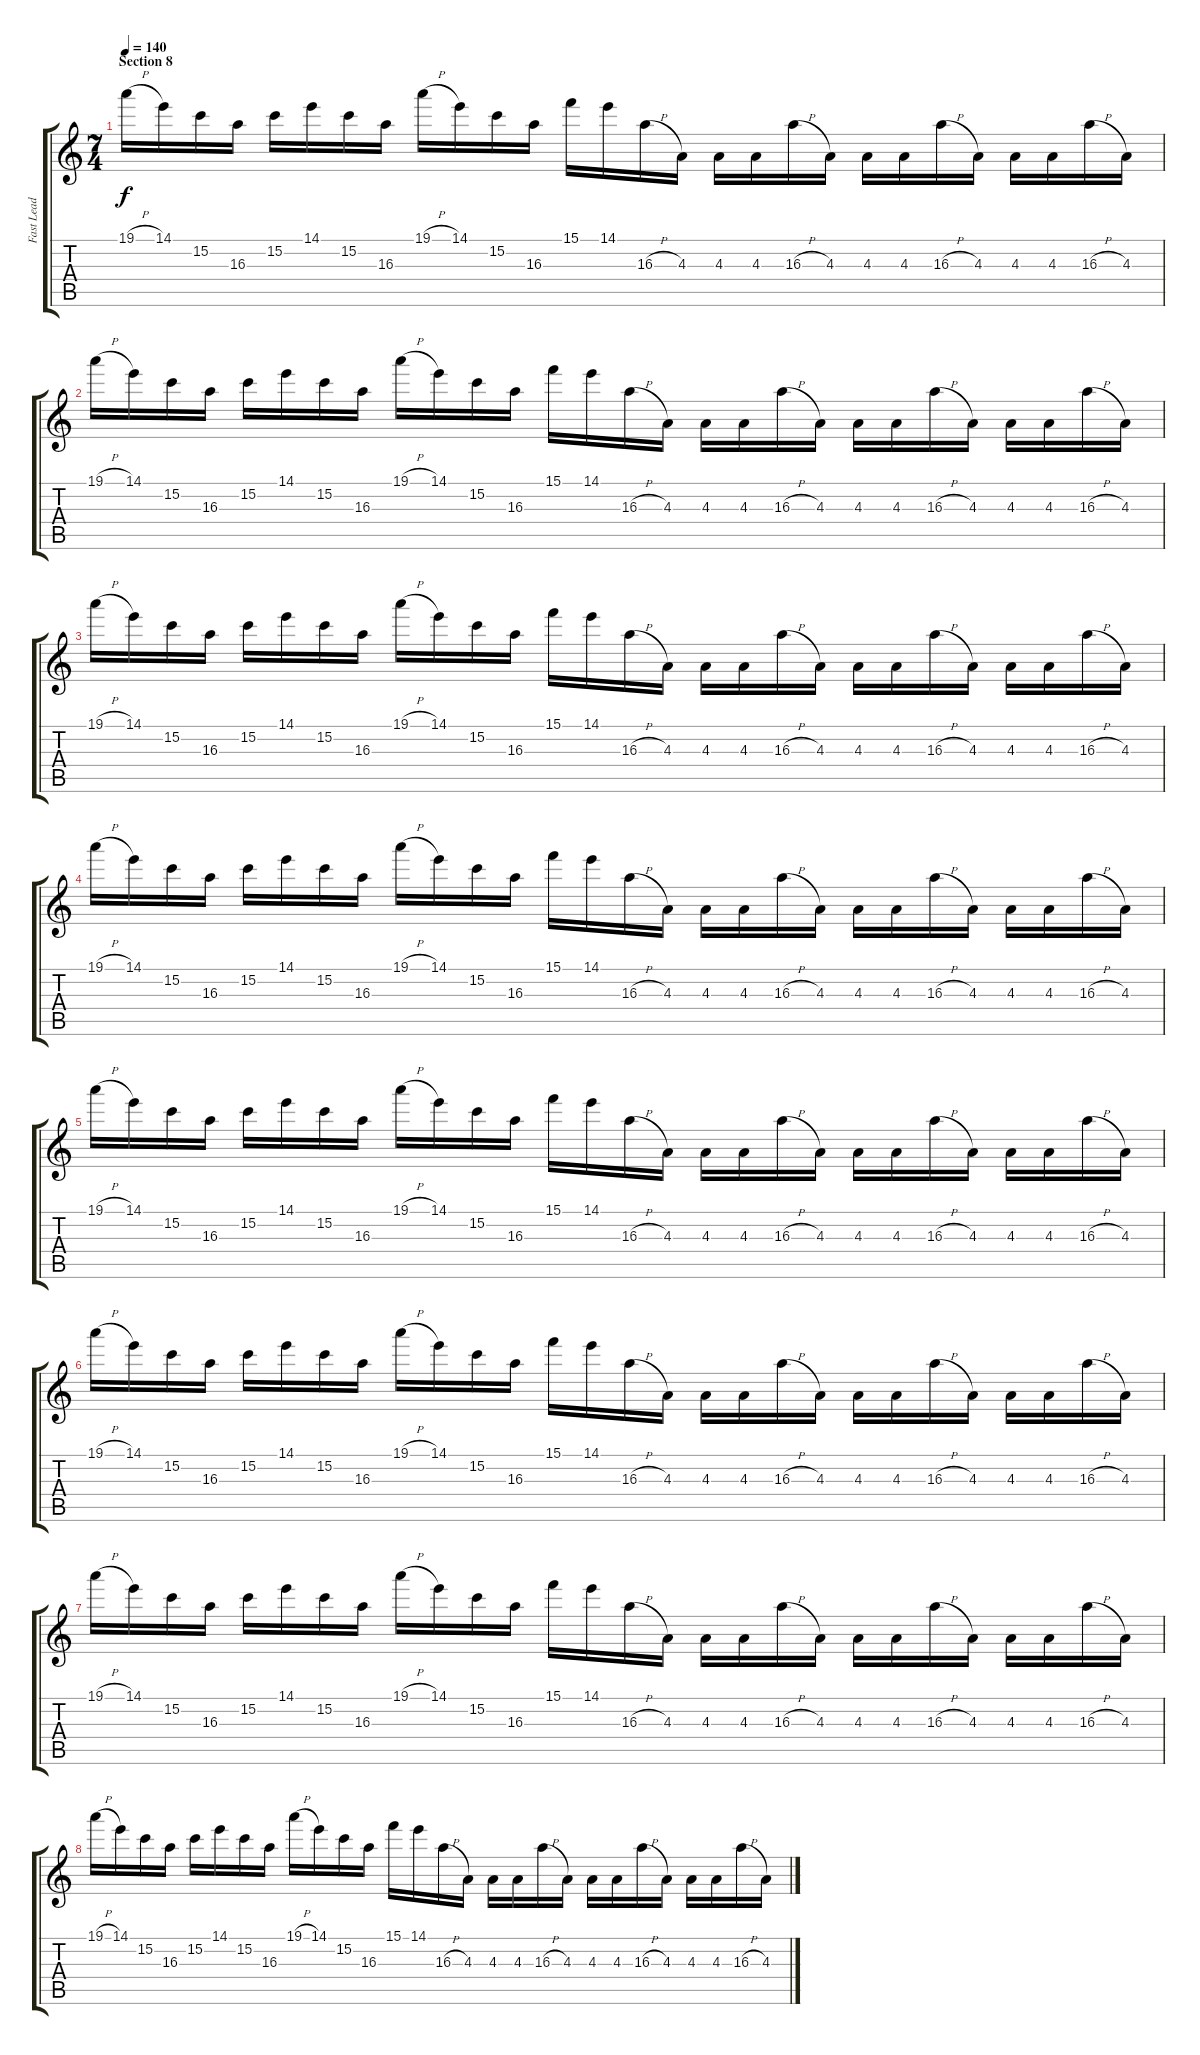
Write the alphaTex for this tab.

\track ("Fast Lead" "Fast Lead") {instrument distortionguitar}
\staff {score tabs}
\tuning (D4 A3 F3 C3 G2 C2) {hide}
\ts (7 4)
\section ("" "Section 8")
\tempo 140
\clef g2
\ks c
19.1{h}.16{dy f} 14.1.16 15.2.16 16.3.16 15.2.16 14.1.16 15.2.16 16.3.16 19.1{h}.16 14.1.16 15.2.16 16.3.16 15.1.16 14.1.16 16.3{h}.16 4.3.16 4.3.16 4.3.16 16.3{h}.16 4.3.16 4.3.16 4.3.16 16.3{h}.16 4.3.16 4.3.16 4.3.16 16.3{h}.16 4.3.16 |
19.1{h}.16 14.1.16 15.2.16 16.3.16 15.2.16 14.1.16 15.2.16 16.3.16 19.1{h}.16 14.1.16 15.2.16 16.3.16 15.1.16 14.1.16 16.3{h}.16 4.3.16 4.3.16 4.3.16 16.3{h}.16 4.3.16 4.3.16 4.3.16 16.3{h}.16 4.3.16 4.3.16 4.3.16 16.3{h}.16 4.3.16 |
19.1{h}.16 14.1.16 15.2.16 16.3.16 15.2.16 14.1.16 15.2.16 16.3.16 19.1{h}.16 14.1.16 15.2.16 16.3.16 15.1.16 14.1.16 16.3{h}.16 4.3.16 4.3.16 4.3.16 16.3{h}.16 4.3.16 4.3.16 4.3.16 16.3{h}.16 4.3.16 4.3.16 4.3.16 16.3{h}.16 4.3.16 |
19.1{h}.16 14.1.16 15.2.16 16.3.16 15.2.16 14.1.16 15.2.16 16.3.16 19.1{h}.16 14.1.16 15.2.16 16.3.16 15.1.16 14.1.16 16.3{h}.16 4.3.16 4.3.16 4.3.16 16.3{h}.16 4.3.16 4.3.16 4.3.16 16.3{h}.16 4.3.16 4.3.16 4.3.16 16.3{h}.16 4.3.16 |
19.1{h}.16 14.1.16 15.2.16 16.3.16 15.2.16 14.1.16 15.2.16 16.3.16 19.1{h}.16 14.1.16 15.2.16 16.3.16 15.1.16 14.1.16 16.3{h}.16 4.3.16 4.3.16 4.3.16 16.3{h}.16 4.3.16 4.3.16 4.3.16 16.3{h}.16 4.3.16 4.3.16 4.3.16 16.3{h}.16 4.3.16 |
19.1{h}.16 14.1.16 15.2.16 16.3.16 15.2.16 14.1.16 15.2.16 16.3.16 19.1{h}.16 14.1.16 15.2.16 16.3.16 15.1.16 14.1.16 16.3{h}.16 4.3.16 4.3.16 4.3.16 16.3{h}.16 4.3.16 4.3.16 4.3.16 16.3{h}.16 4.3.16 4.3.16 4.3.16 16.3{h}.16 4.3.16 |
19.1{h}.16 14.1.16 15.2.16 16.3.16 15.2.16 14.1.16 15.2.16 16.3.16 19.1{h}.16 14.1.16 15.2.16 16.3.16 15.1.16 14.1.16 16.3{h}.16 4.3.16 4.3.16 4.3.16 16.3{h}.16 4.3.16 4.3.16 4.3.16 16.3{h}.16 4.3.16 4.3.16 4.3.16 16.3{h}.16 4.3.16 |
19.1{h}.16 14.1.16 15.2.16 16.3.16 15.2.16 14.1.16 15.2.16 16.3.16 19.1{h}.16 14.1.16 15.2.16 16.3.16 15.1.16 14.1.16 16.3{h}.16 4.3.16 4.3.16 4.3.16 16.3{h}.16 4.3.16 4.3.16 4.3.16 16.3{h}.16 4.3.16 4.3.16 4.3.16 16.3{h}.16 4.3.16
